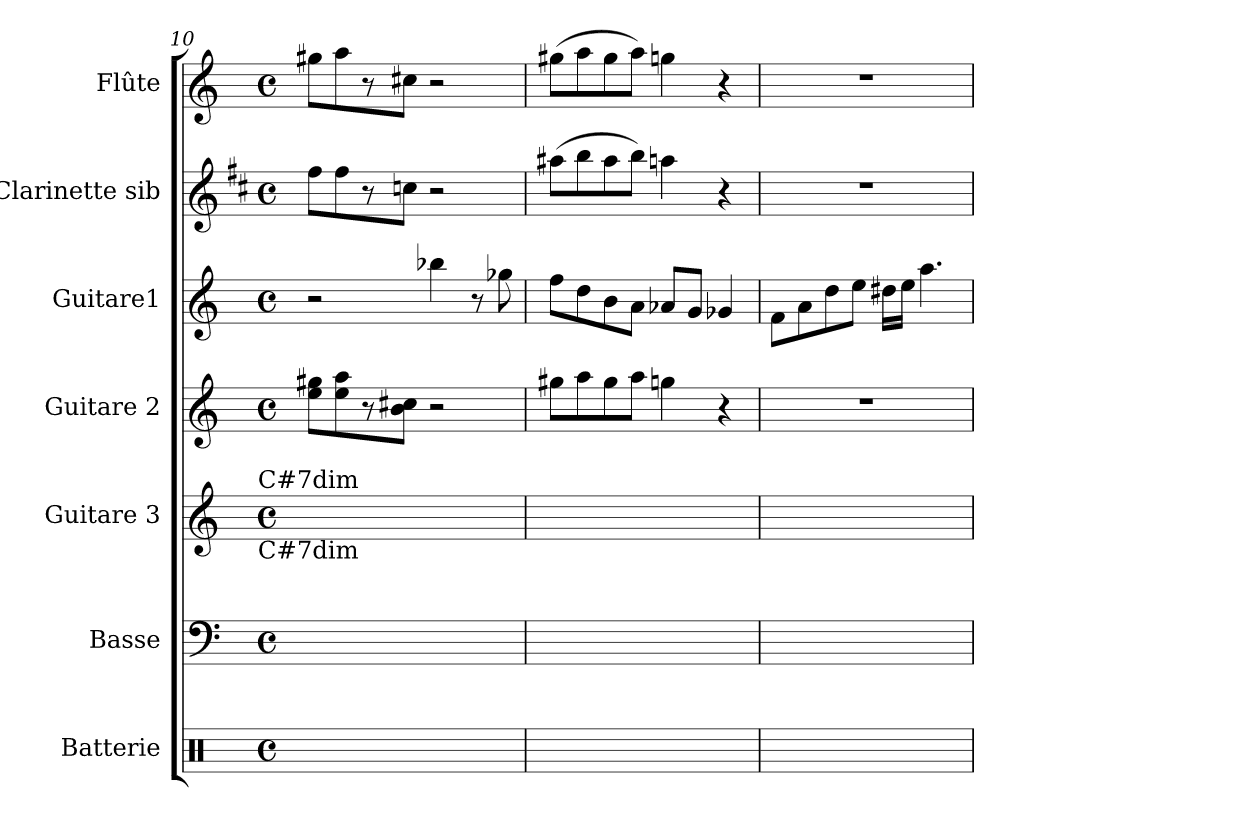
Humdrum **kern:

**kern	**kern	**kern	**kern	**kern	**kern	**kern
*part7	*part6	*part5	*part4	*part3	*part2	*part1
*staff7	*staff6	*staff5	*staff4	*staff3	*staff2	*staff1
*I"Batterie	*I"Basse	*I"Guitare 3	*I"Guitare 2	*I"Guitare1	*I"Clarinette sib	*I"Flûte
*I'Batt.	*I'B.ƒ.	*I'Gtr.ƒ. 3	*I'Gtr.ƒ. 2	*I'Gtr.ƒ. 1	*I'Cl. Sib	*I'Fl.
*clefX	*clefF4	*clefG2	*clefG2	*clefG2	*clefG2	*clefG2
*	*ITrd7c12	*ITrd7c12	*ITrd7c12	*ITrd7c12	*ITrd1c2	*
*k[]	*k[]	*k[]	*k[]	*k[]	*k[]	*k[]
*C:	*C:	*C:	*C:	*C:	*C:	*C:
*M4/4	*M4/4	*M4/4	*M4/4	*M4/4	*M4/4	*M4/4
*met(c)	*met(c)	*met(c)	*met(c)	*met(c)	*met(c)	*met(c)
=10	=10	=10	=10	=10	=10	=10
!	!	!LO:TX:a:cj:t=C#7dim	!	!	!	!
!	!LO:TX:a:cj:t=C#7dim	!	!	!	!	!
1Rffyy	1cyy	1Gyy 1Byy 1cyy	8e\ 8g#X\L	2r	8ee\L	8gg#X\L
.	.	.	8e\ 8a\	.	8ee\	8aa\
.	.	.	8r	.	8r	8r
.	.	.	8B\ 8c#X\J	.	8b-X\J	8cc#X\J
.	.	.	2r	4b-X\	2r	2r
.	.	.	.	8r	.	.
.	.	.	.	8g-X\	.	.
=11	=11	=11	=11	=11	=11	=11
1Rffyy	1Cyy	1Ayy 1cyy	8g#X\L	8f\L	(>8gg#X\L	(>8gg#X\L
.	.	.	8a\	8d\	8aa\	8aa\
.	.	.	8g#\	8B\	8gg#\	8gg#\
.	.	.	8a\J	8A\J	8aa\J)	8aa\J)
.	.	.	4gn\	8A-X/L	4ggn\	4ggn\
.	.	.	.	8G/J	.	.
.	.	.	4r	4G-X/	4r	4r
=12	=12	=12	=12	=12	=12	=12
1Rffyy	1Cyy	1cyy	1r	8F\L	1r	1r
.	.	.	.	8A\	.	.
.	.	.	.	8d\	.	.
.	.	.	.	8e\J	.	.
.	.	.	.	16d#X\LL	.	.
.	.	.	.	16e\JJ	.	.
.	.	.	.	4.a\	.	.
=	=	=	=	=	=	=
*-	*-	*-	*-	*-	*-	*-
